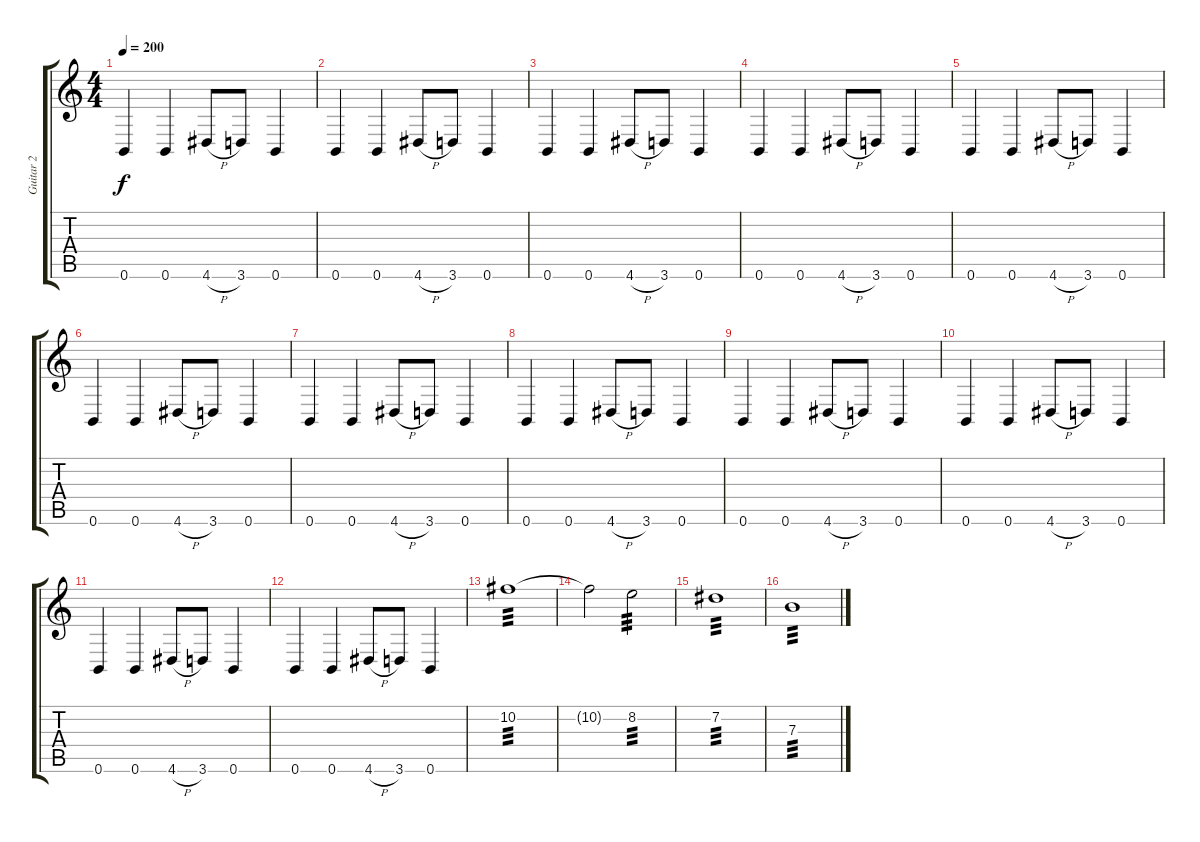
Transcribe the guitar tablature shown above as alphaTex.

\track ("Guitar 2" "Guitar 2") {instrument distortionguitar}
\staff {score tabs}
\tuning (Db4 Ab3 E3 B2 Gb2 B1) {hide}
\ts (4 4)
\tempo 200
\clef g2
\ks c
0.6.4{dy f} 0.6.4 4.6{h}.8 3.6.8 0.6.4 |
0.6.4 0.6.4 4.6{h}.8 3.6.8 0.6.4 |
0.6.4 0.6.4 4.6{h}.8 3.6.8 0.6.4 |
0.6.4 0.6.4 4.6{h}.8 3.6.8 0.6.4 |
0.6.4 0.6.4 4.6{h}.8 3.6.8 0.6.4 |
0.6.4 0.6.4 4.6{h}.8 3.6.8 0.6.4 |
0.6.4 0.6.4 4.6{h}.8 3.6.8 0.6.4 |
0.6.4 0.6.4 4.6{h}.8 3.6.8 0.6.4 |
0.6.4 0.6.4 4.6{h}.8 3.6.8 0.6.4 |
0.6.4 0.6.4 4.6{h}.8 3.6.8 0.6.4 |
0.6.4 0.6.4 4.6{h}.8 3.6.8 0.6.4 |
0.6.4 0.6.4 4.6{h}.8 3.6.8 0.6.4 |
10.2.1{tp 3} |
10.2{t}.2 8.2.2{tp 3} |
7.2.1{tp 3} |
7.3.1{tp 3}
